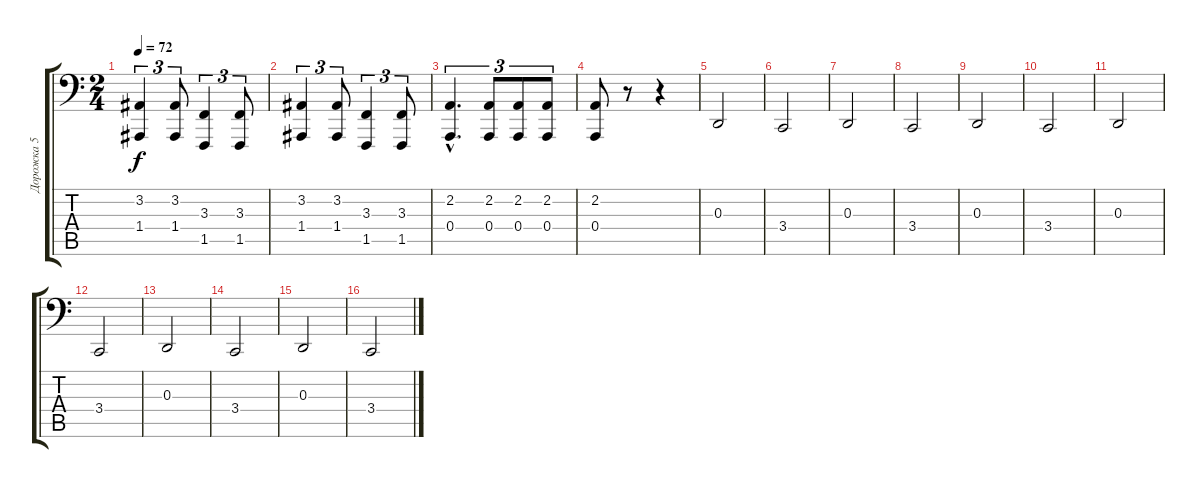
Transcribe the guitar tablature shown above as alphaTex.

\track ("Дорожка 5" "Дорожка 5") {instrument electricgrandpiano}
\staff {score tabs}
\tuning (C3 G2 D2 A1 E1 B0) {hide}
\ts (2 4)
\tempo 72
\clef f4
\ks c
(3.2 1.4).4{tu (3 2) dy f} (3.2 1.4).8{tu (3 2)} (3.3 1.5).4{tu (3 2)} (3.3 1.5).8{tu (3 2)} |
(3.2 1.4).4{tu (3 2)} (3.2 1.4).8{tu (3 2)} (3.3 1.5).4{tu (3 2)} (3.3 1.5).8{tu (3 2)} |
(2.2{hac} 0.4{hac}).4{d tu (3 2)} (2.2 0.4).8{tu (3 2)} (2.2 0.4).8{tu (3 2)} (2.2 0.4).8{tu (3 2)} |
(2.2 0.4).8 r.8 r.4 |
0.3.2{volume 13 instrument electricgrandpiano} |
3.4.2{volume 13 instrument electricgrandpiano} |
0.3.2 |
3.4.2 |
0.3.2{volume 12 instrument electricgrandpiano} |
3.4.2 |
0.3.2 |
3.4.2 |
0.3.2 |
3.4.2 |
0.3.2 |
3.4.2
